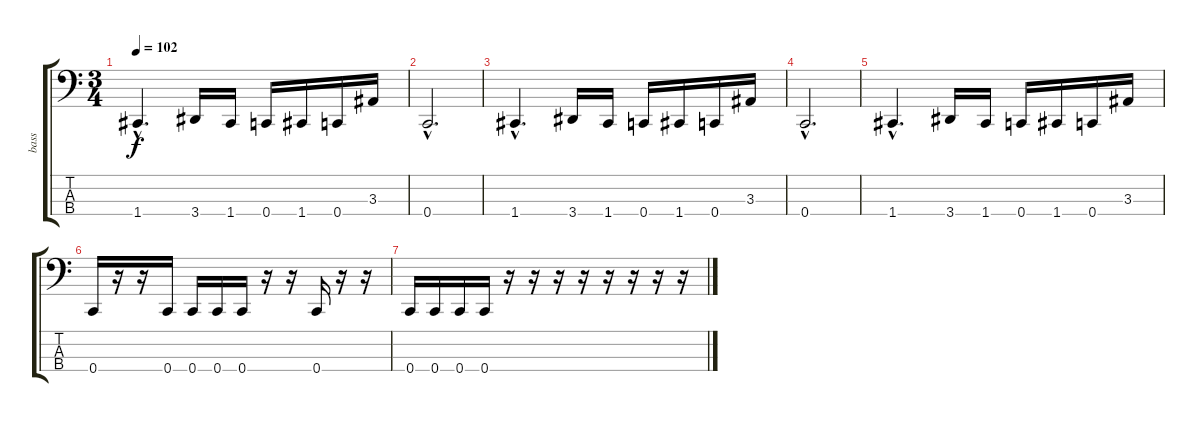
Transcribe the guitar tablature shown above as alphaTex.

\track ("bass" "bass") {instrument electricbasspick}
\staff {score tabs}
\tuning (F2 C2 G1 C1) {hide}
\ts (3 4)
\tempo 102
\clef f4
\ks c
1.4{hac}.4{d dy f} 3.4.16 1.4.16 0.4.16 1.4.16 0.4.16 3.3.16 |
0.4{hac}.2{d} |
1.4{hac}.4{d} 3.4.16 1.4.16 0.4.16 1.4.16 0.4.16 3.3.16 |
0.4{hac}.2{d} |
1.4{hac}.4{d} 3.4.16 1.4.16 0.4.16 1.4.16 0.4.16 3.3.16 |
0.4.16 r.16 r.16 0.4.16 0.4.16 0.4.16 0.4.16 r.16 r.16 0.4.16 r.16 r.16 |
0.4.16 0.4.16 0.4.16 0.4.16 r.16 r.16 r.16 r.16 r.16 r.16 r.16 r.16
